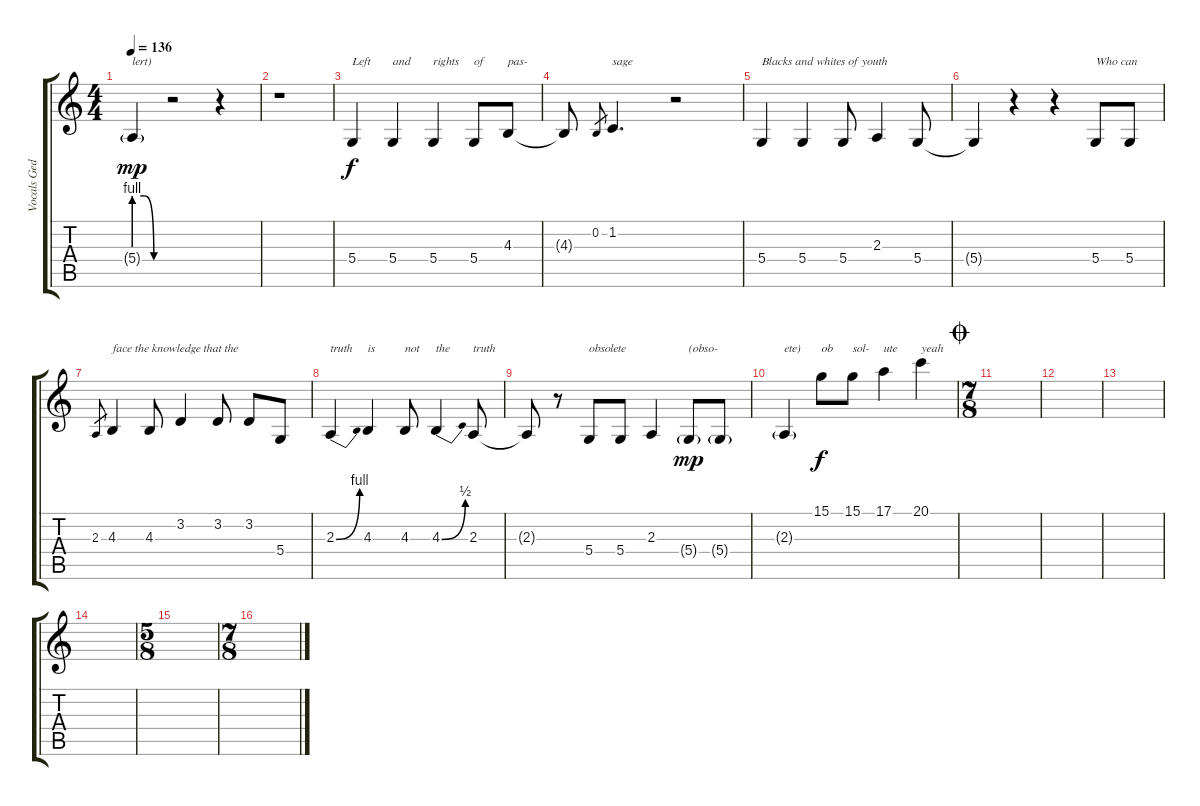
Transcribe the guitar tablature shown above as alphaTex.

\track ("Vocals Geddy Lee" "Vocals Ged") {instrument drawbarorgan}
\staff {score tabs}
\tuning (E4 B3 G3 D3 A2 E2) {hide}
\ts (4 4)
\tempo 136
\clef g2
\ks c
5.4{be (custom 0 4 20 4 40 0 60 0) g}.4{txt "lert)" dy mp} r.2 r.4 |
r.1 |
5.4.4{txt "Left" dy f} 5.4.4{txt "and"} 5.4.4{txt "rights"} 5.4.8{txt "of"} 4.3.8{txt "pas-"} |
4.3{t}.8 0.2.8{gr} 1.2.4{d txt "sage"} r.2 |
5.4.4{txt "Blacks and whites of youth"} 5.4.4 5.4.8 2.3.4 5.4.8 |
5.4{t}.4 r.4 r.4 5.4.8{txt "Who can"} 5.4.8 |
2.3.8{gr} 4.3.4{txt "face the knowledge that the"} 4.3.8 3.2.4 3.2.8 3.2.8 5.4.8 |
2.3{be (bend 0 0 60 4)}.4{txt "truth"} 4.3.4{txt "is"} 4.3.8{txt "not"} 4.3{be (bend 0 0 60 2)}.4{txt "the"} 2.3.8{txt "truth"} |
2.3{t}.8 r.8 5.4.8{txt "obsolete"} 5.4.8 2.3.4 5.4{g}.8{txt "(obso-" dy mp} 5.4{g}.8 |
2.3{g}.4{txt "ete)"} 15.1.8{txt "ob" dy f} 15.1.8{txt "sol-"} 17.1.4{txt "ute"} 20.1.4{txt "yeah"} |
\ts (7 8)
\jump coda
|
|
|
|
\ts (5 8)
|
\ts (7 8)
